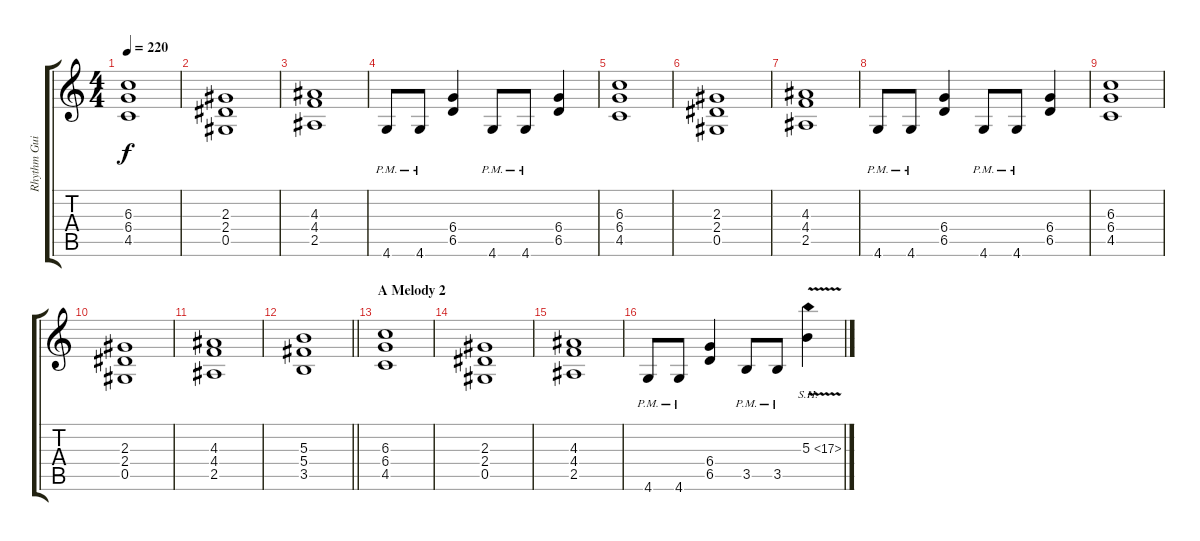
\track ("Rhythm Guitar 2" "Rhythm Gui") {instrument overdrivenguitar}
\staff {score tabs}
\tuning (Eb4 Bb3 Gb3 Db3 Ab2 Eb2) {hide}
\ts (4 4)
\tempo 220
\clef g2
\ks c
(6.3 6.4 4.5).1{dy f} |
(2.3 2.4 0.5).1 |
(4.3 4.4 2.5).1 |
4.6{pm}.8 4.6{pm}.8 (6.4 6.5).4 4.6{pm}.8 4.6{pm}.8 (6.4 6.5).4 |
(6.3 6.4 4.5).1 |
(2.3 2.4 0.5).1 |
(4.3 4.4 2.5).1 |
4.6{pm}.8 4.6{pm}.8 (6.4 6.5).4 4.6{pm}.8 4.6{pm}.8 (6.4 6.5).4 |
(6.3 6.4 4.5).1 |
(2.3 2.4 0.5).1 |
(4.3 4.4 2.5).1 |
\barLineRight lightlight
(5.3 5.4 3.5).1 |
\section ("" "A Melody 2")
(6.3 6.4 4.5).1 |
(2.3 2.4 0.5).1 |
(4.3 4.4 2.5).1 |
4.6{pm}.8 4.6{pm}.8 (6.4 6.5).4 3.5{pm}.8 3.5{pm}.8 5.3{sh 12 v}.4
